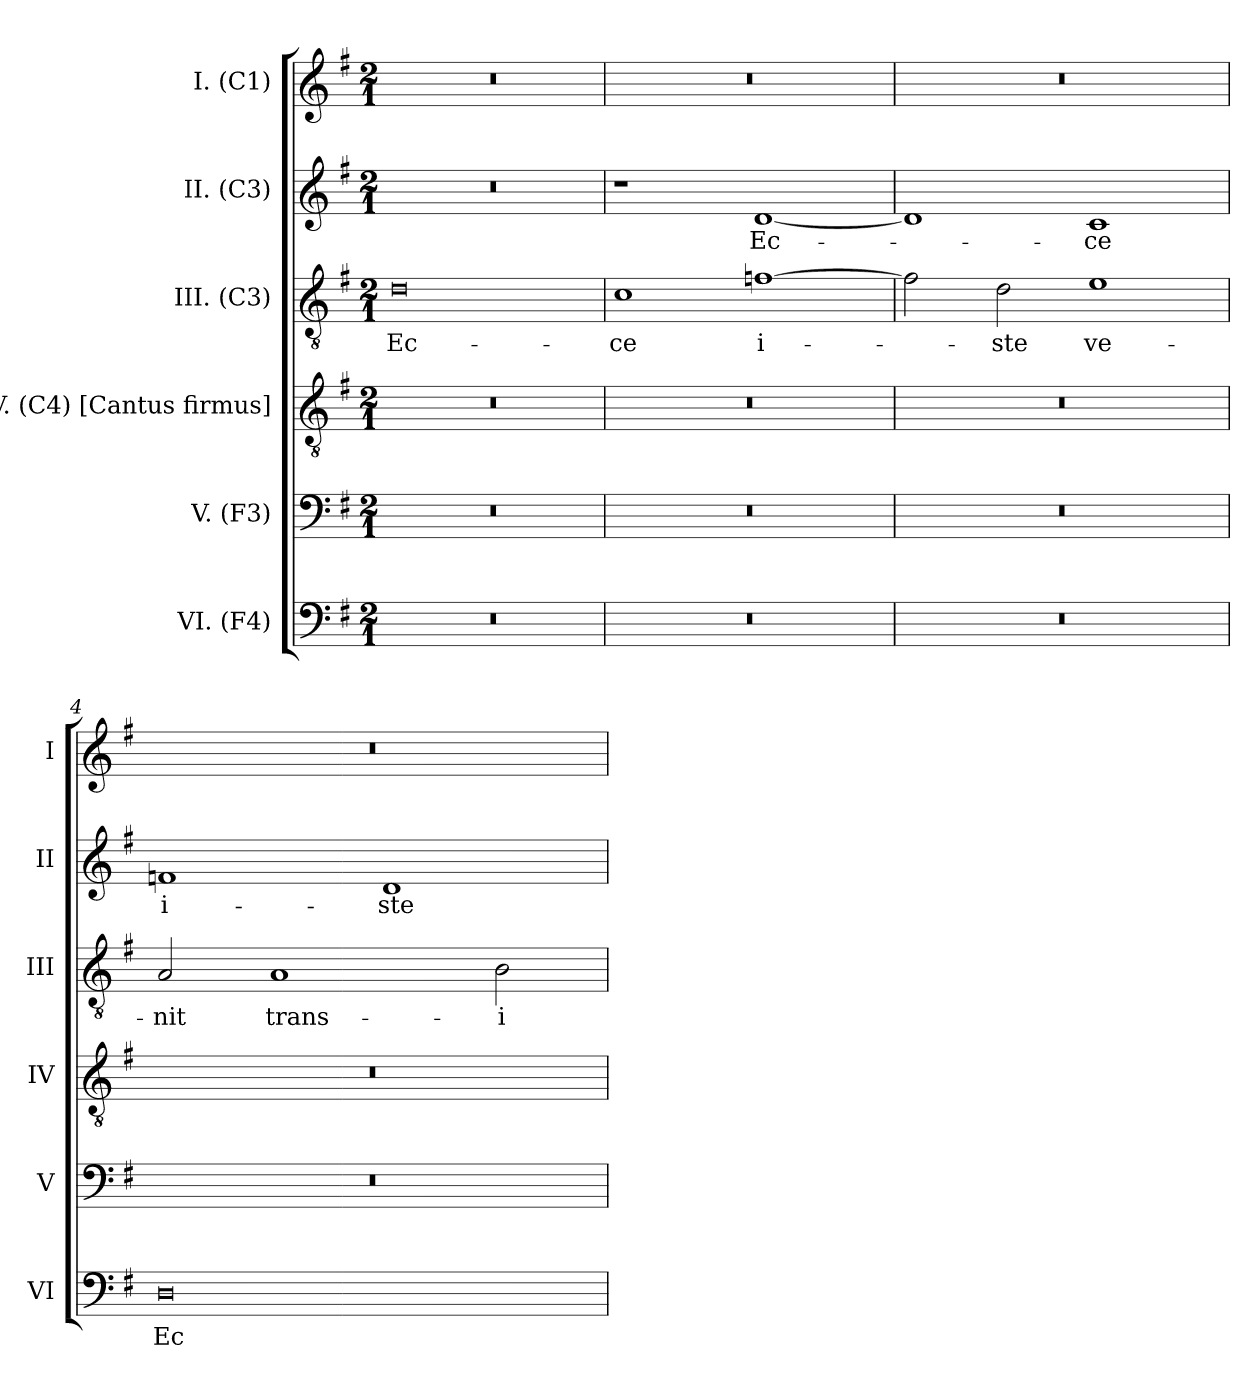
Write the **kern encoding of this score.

**kern	**text	**kern	**kern	**kern	**text	**kern	**text	**kern
*part6	*part6	*part5	*part4	*part3	*part3	*part2	*part2	*part1
*staff6	*staff6	*staff5	*staff4	*staff3	*staff3	*staff2	*staff2	*staff1
*I"VI. (F4)	*	*I"V. (F3)	*I"IV. (C4) [Cantus firmus]	*I"III. (C3)	*	*I"II. (C3)	*	*I"I. (C1)
*I'VI	*	*I'V	*I'IV	*I'III	*	*I'II	*	*I'I
!!LO:PB:g=z
*clefF4	*	*clefF4	*clefGv2	*clefGv2	*	*clefG2	*	*clefG2
*	*	*	*ITrd7c12	*	*	*	*	*
*k[f#]	*	*k[f#]	*k[f#]	*k[f#]	*	*k[f#]	*	*k[f#]
*G:	*	*G:	*G:	*G:	*	*G:	*	*G:
*M2/1	*	*M2/1	*M2/1	*M2/1	*	*M2/1	*	*M2/1
=1	=1	=1	=1	=1	=1	=1	=1	=1
!LO:N:vis=1	!	!LO:N:vis=1	!LO:N:vis=1	!	!	!	!	!
!	!	!	!	!	!LO:LY:b:color=#000000	!LO:N:vis=1	!	!LO:N:vis=1
0r	.	0r	0r	0di	Ec-	0r	.	0r
=2	=2	=2	=2	=2	=2	=2	=2	=2
!LO:N:vis=1	!	!LO:N:vis=1	!LO:N:vis=1	!	!	!	!	!
!	!	!	!	!	!LO:LY:b:color=#000000	!	!	!LO:N:vis=1
0r	.	0r	0r	1ci	-ce	1r	.	0r
!	!	!	!	!	!LO:LY:b:color=#000000	!	!	!
!	!	!	!	!	!	!	!LO:LY:b:color=#000000	!
.	.	.	.	[1fni	i-	[1di	Ec-	.
=3	=3	=3	=3	=3	=3	=3	=3	=3
!LO:N:vis=1	!	!LO:N:vis=1	!LO:N:vis=1	!	!	!	!	!LO:N:vis=1
0r	.	0r	0r	2fi\]	.	1di]	.	0r
!	!	!	!	!	!LO:LY:b:color=#000000	!	!	!
.	.	.	.	2di\	-ste	.	.	.
!	!	!	!	!	!LO:LY:b:color=#000000	!	!	!
!	!	!	!	!	!	!	!LO:LY:b:color=#000000	!
.	.	.	.	1ei	ve-	1ci	-ce	.
=4	=4	=4	=4	=4	=4	=4	=4	=4
!	!LO:LY:b:color=#000000	!LO:N:vis=1	!LO:N:vis=1	!	!	!	!	!
!	!	!	!	!	!LO:LY:b:color=#000000	!	!	!
!	!	!	!	!	!	!	!LO:LY:b:color=#000000	!LO:N:vis=1
0Di	Ec-	0r	0r	2Ai/	-nit	1fni	i-	0r
!	!	!	!	!	!LO:LY:b:color=#000000	!	!	!
.	.	.	.	1Ai	trans-	.	.	.
!	!	!	!	!	!	!	!LO:LY:b:color=#000000	!
.	.	.	.	.	.	1di	-ste	.
!	!	!	!	!	!LO:LY:b:color=#000000	!	!	!
.	.	.	.	2Bi\	-i-	.	.	.
=	=	=	=	=	=	=	=	=
*-	*-	*-	*-	*-	*-	*-	*-	*-
